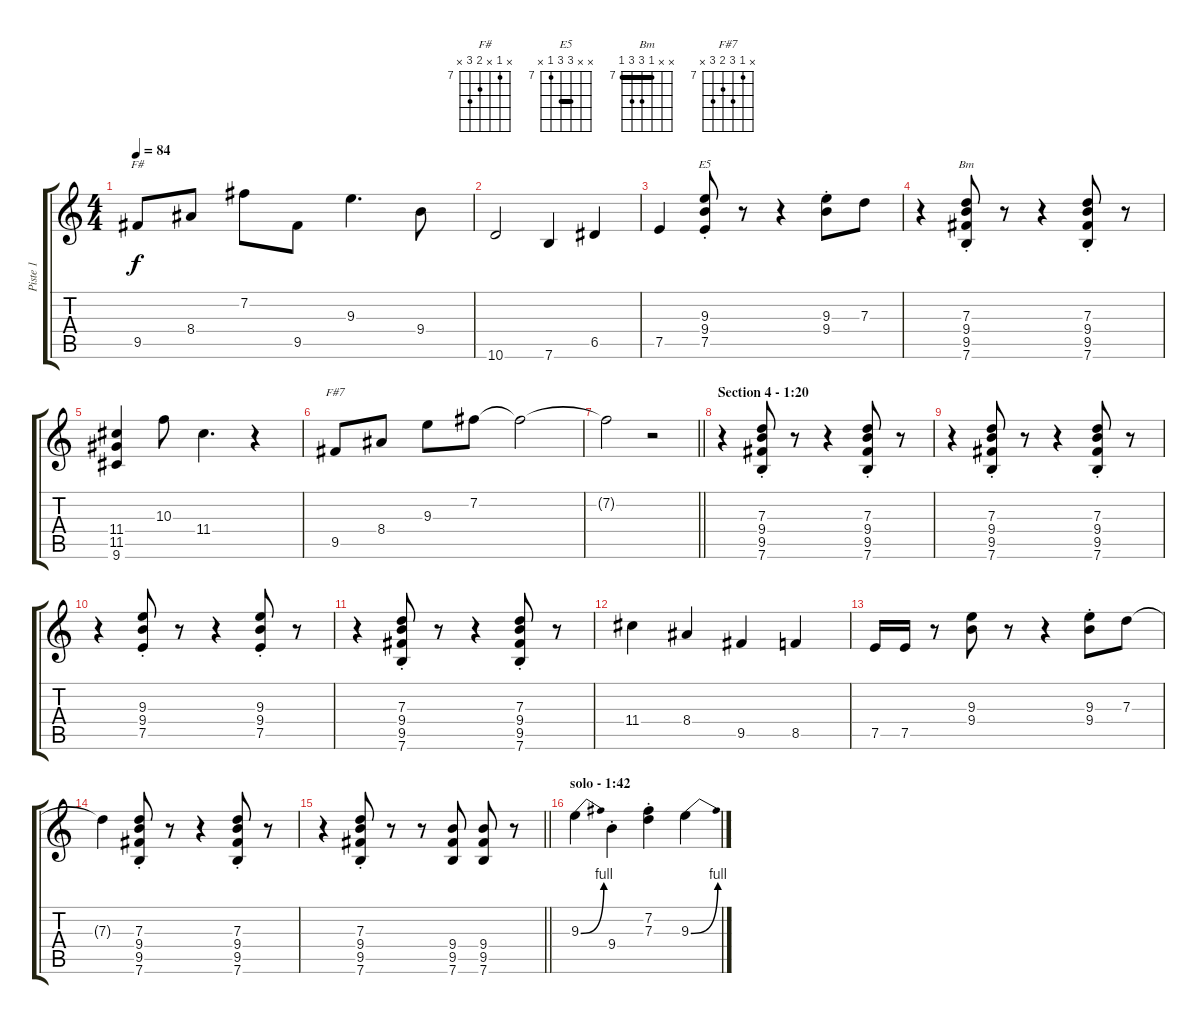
\track ("Piste 1" "Piste 1") {instrument electricguitarjazz}
\staff {score tabs}
\tuning (E4 B3 G3 D3 A2 E2) {hide}
\chord ("F#" x 7 x 8 9 x) {firstfret 7}
\chord ("E5" x x 9 9 7 x) {firstfret 7 barre 9}
\chord ("Bm" x x 7 9 9 7) {firstfret 7 barre 7}
\chord ("F#7" x 7 9 8 9 x) {firstfret 7}
\ts (4 4)
\tempo 84
\clef g2
\ks c
9.5.8{ch "F#" dy f} 8.4.8 7.2.8 9.5.8 9.3.4{d} 9.4.8 |
10.6.2 7.6.4 6.5.4 |
7.5.4 (9.3{st} 9.4{st} 7.5{st}).8{ch "E5"} r.8 r.4 (9.3{st} 9.4).8 7.3.8 |
r.4 (7.3{st} 9.4 9.5 7.6).8{ch "Bm"} r.8 r.4 (7.3{st} 9.4 9.5 7.6).8 r.8 |
(11.4 11.5 9.6).4 10.3.8 11.4.4{d} r.4 |
9.5.8{ch "F#7"} 8.4.8 9.3.8 7.2.8 7.2{t}.2 |
\barLineRight lightlight
7.2{t}.2 r.2 |
\section ("" "Section 4 - 1:20")
r.4 (7.3{st} 9.4 9.5 7.6).8 r.8 r.4 (7.3{st} 9.4 9.5 7.6).8 r.8 |
r.4 (7.3{st} 9.4 9.5 7.6).8 r.8 r.4 (7.3{st} 9.4 9.5 7.6).8 r.8 |
r.4 (9.3{st} 9.4{st} 7.5{st}).8 r.8 r.4 (9.3{st} 9.4{st} 7.5{st}).8 r.8 |
r.4 (7.3{st} 9.4 9.5 7.6).8 r.8 r.4 (7.3{st} 9.4 9.5 7.6).8 r.8 |
11.4.4 8.4.4 9.5.4 8.5.4 |
7.5.16 7.5.16 r.8 (9.3 9.4).8 r.8 r.4 (9.3{st} 9.4).8 7.3.8 |
7.3{t}.4 (7.3{st} 9.4 9.5 7.6).8 r.8 r.4 (7.3{st} 9.4 9.5 7.6).8 r.8 |
\barLineRight lightlight
r.4 (7.3{st} 9.4 9.5 7.6).8 r.8 r.8 (9.4 9.5 7.6).8 (9.4 9.5 7.6).8 r.8 |
\section ("" "solo - 1:42")
9.3{be (bend 0 0 60 4)}.4 9.4{st}.4 (7.2{st} 7.3{st}).4 9.3{be (bend 0 0 60 4)}.4
